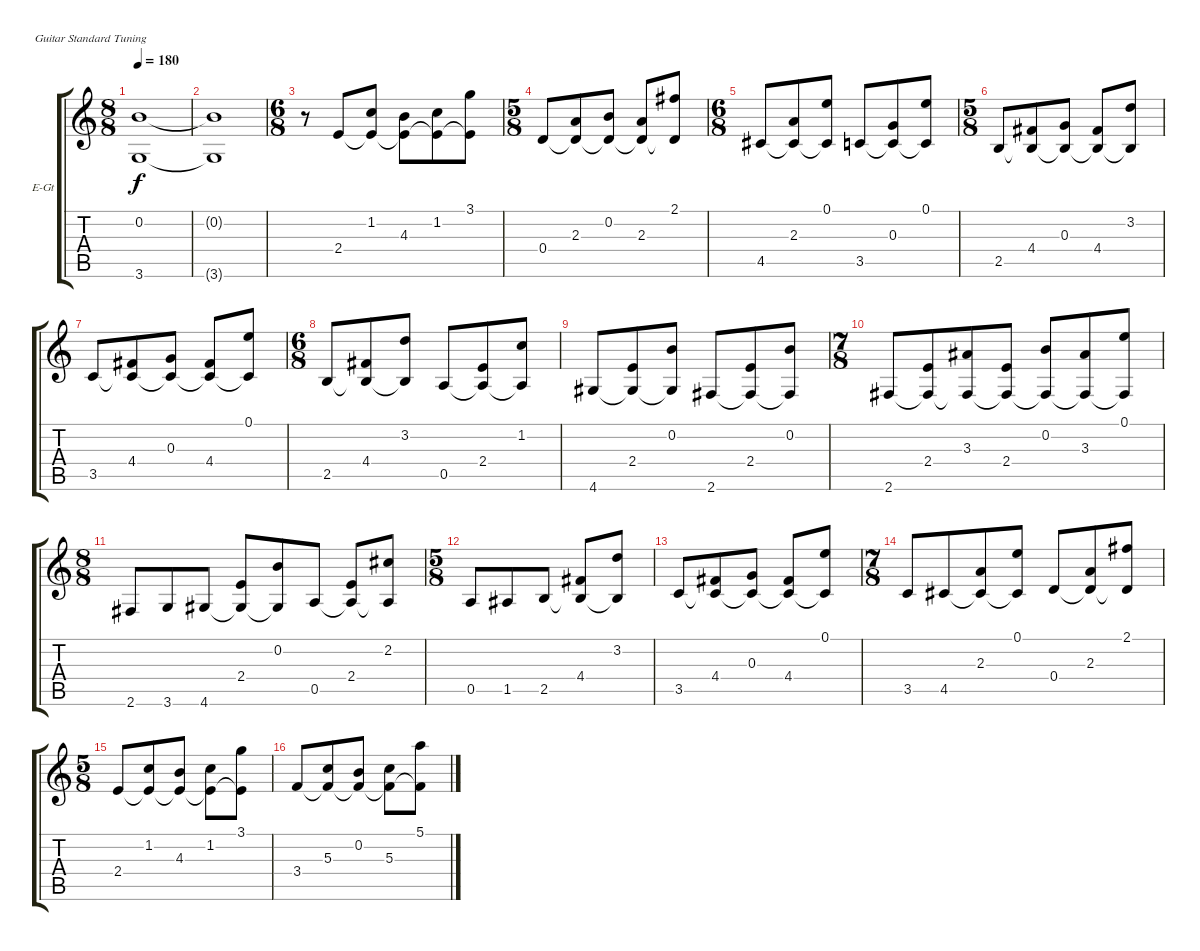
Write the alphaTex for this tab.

\bracketExtendMode groupsimilarinstruments
\firstSystemTrackNameOrientation horizontal
\otherSystemsTrackNameOrientation horizontal
\track ("Al" "E-Gt") {instrument electricguitarclean}
\staff {score tabs}
\tuning (E4 B3 G3 D3 A2 E2)
\ts (8 8)
\tempo 180
\clef g2
\scale
0.333333
\ks c
(0.2 3.6{t}).1{dy f} |
\scale
0.333333 (0.2{t} 3.6{t}).1 |
\ts (6 8)
\scale
0.333333 r.8 2.4.8 (1.2 2.4{t}).8 (4.3 2.4{t}).8 (1.2 2.4{t}).8 (3.1 2.4{t}).8 |
\ts (5 8)
\scale
0.333333 0.4.8 (2.3 0.4{t}).8 (0.2 0.4{t}).8 (2.3 0.4{t}).8 (2.1 0.4{t}).8 |
\ts (6 8)
\scale
0.333333 4.5.8 (2.3 4.5{t}).8 (0.1 4.5{t}).8 3.5.8 (0.3 3.5{t}).8 (0.1 3.5{t}).8 |
\ts (5 8)
\scale
0.39527 2.5.8 (4.4 2.5{t}).8 (0.3 2.5{t}).8 (4.4 2.5{t}).8 (3.2 2.5{t}).8 |
\scale
0.209459 3.5.8 (4.4 3.5{t}).8 (0.3 3.5{t}).8 (4.4 3.5{t}).8 (0.1 3.5{t}).8 |
\ts (6 8)
\scale
0.39527 2.5.8 (4.4 2.5{t}).8 (3.2 2.5{t}).8 0.5.8 (2.4 0.5{t}).8 (1.2 0.5{t}).8 |
\scale
0.209459 4.6.8 (2.4 4.6{t}).8 (0.2 4.6{t}).8 2.6.8 (2.4 2.6{t}).8 (0.2 2.6{t}).8 |
\ts (7 8)
\scale
0.39527 2.6.8 (2.4 2.6{t}).8 (3.3 2.6{t}).8 (2.4 2.6{t}).8 (0.2 2.6{t}).8 (3.3 2.6{t}).8 (0.1 2.6{t}).8 |
\ts (8 8)
\scale
0.39527 2.6.8 3.6.8 4.6.8 (2.4 4.6{t}).8 (0.2 4.6{t}).8 0.5.8 (2.4 0.5{t}).8 (2.2 0.5{t}).8 |
\ts (5 8)
\scale
0.39527 0.5.8 1.5.8 2.5.8 (4.4 2.5{t}).8 (3.2 2.5{t}).8 |
\scale
0.209459 3.5.8 (4.4 3.5{t}).8 (0.3 3.5{t}).8 (4.4 3.5{t}).8 (0.1 3.5{t}).8 |
\ts (7 8)
\scale
0.39527 3.5.8 4.5.8 (2.3 4.5{t}).8 (0.1 4.5{t}).8 0.4.8 (2.3 0.4{t}).8 (2.1 0.4{t}).8 |
\ts (5 8)
\scale
0.39527 2.4.8 (1.2 2.4{t}).8 (4.3 2.4{t}).8 (1.2 2.4{t}).8 (3.1 2.4{t}).8 |
\scale
0.209459 3.4.8 (5.3 3.4{t}).8 (0.2 3.4{t}).8 (5.3 3.4{t}).8 (5.1 3.4{t}).8
